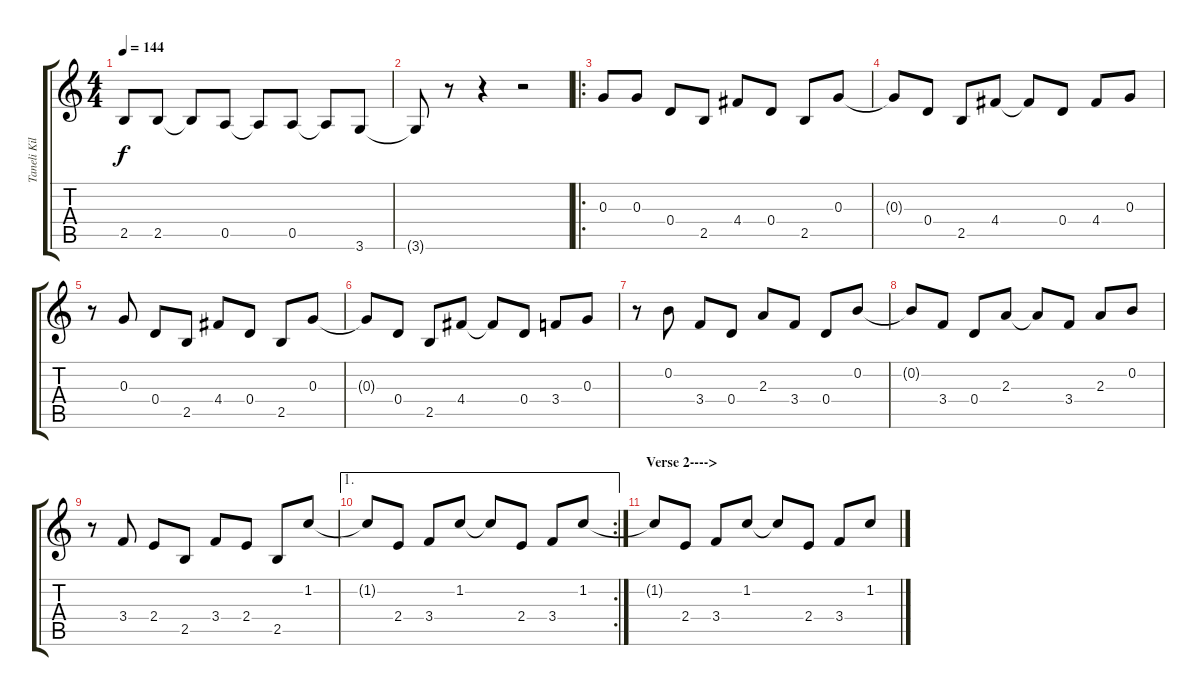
\track ("Taneli Kiljunen" "Taneli Kil") {instrument overdrivenguitar}
\staff {score tabs}
\tuning (E4 B3 G3 D3 A2 E2) {hide}
\ts (4 4)
\tempo 144
\clef g2
\ks c
2.5{t}.8{dy f} 2.5.8 2.5{t}.8 0.5.8 0.5{t}.8 0.5.8 0.5{t}.8 3.6.8 |
3.6{t}.8 r.8 r.4 r.2 |
\ro
0.3.8{volume 16 instrument overdrivenguitar} 0.3.8 0.4.8 2.5.8 4.4.8 0.4.8 2.5.8 0.3.8 |
0.3{t}.8 0.4.8 2.5.8 4.4.8 4.4{t}.8 0.4.8 4.4.8 0.3.8 |
r.8 0.3.8 0.4.8 2.5.8 4.4.8 0.4.8 2.5.8 0.3.8 |
0.3{t}.8 0.4.8 2.5.8 4.4.8 4.4{t}.8 0.4.8 3.4.8 0.3.8 |
r.8 0.2.8 3.4.8 0.4.8 2.3.8 3.4.8 0.4.8 0.2.8 |
0.2{t}.8 3.4.8 0.4.8 2.3.8 2.3{t}.8 3.4.8 2.3.8 0.2.8 |
r.8 3.4.8 2.4.8 2.5.8 3.4.8 2.4.8 2.5.8 1.2.8 |
\ae 1
\rc 2
1.2{t}.8 2.4.8 3.4.8 1.2.8 1.2{t}.8 2.4.8 3.4.8 1.2.8 |
\section ("" "Verse 2---->")
1.2{t}.8 2.4.8 3.4.8 1.2.8 1.2{t}.8 2.4.8 3.4.8 1.2.8
